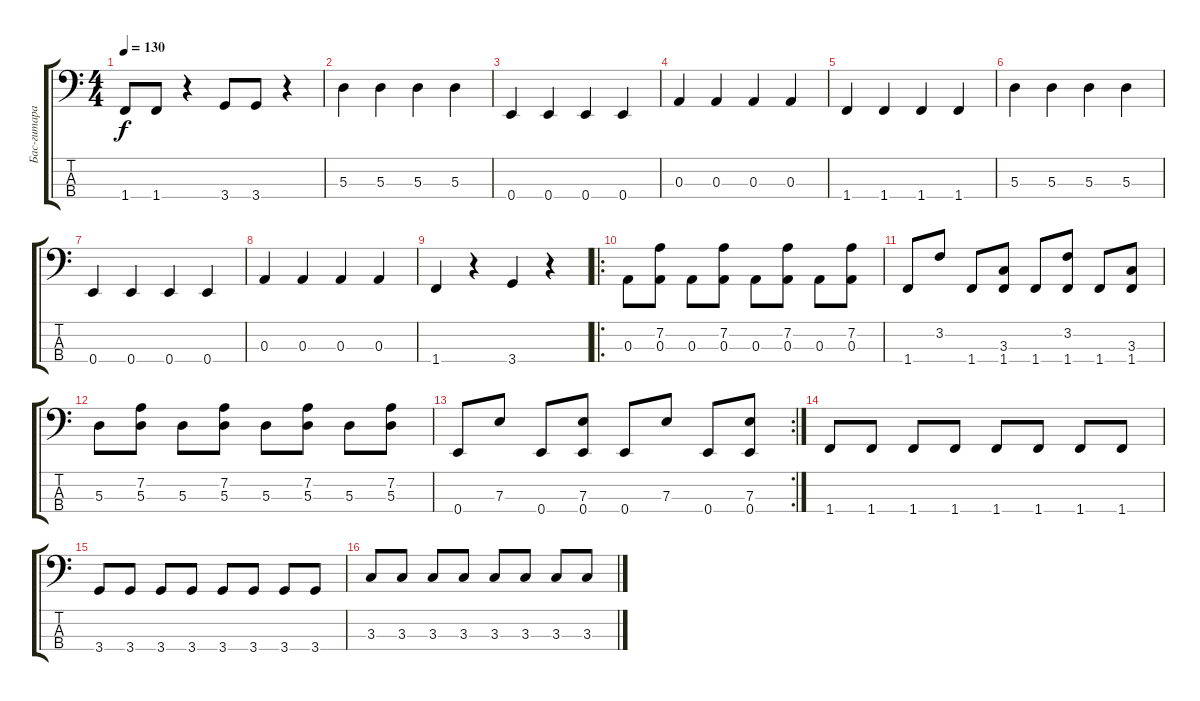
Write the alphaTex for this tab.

\track ("Бас-гитара" "Бас-гитара") {instrument slapbass2}
\staff {score tabs}
\tuning (G2 D2 A1 E1) {hide}
\ts (4 4)
\tempo 130
\clef f4
\ks c
1.4.8{dy f} 1.4.8 r.4 3.4.8 3.4.8 r.4 |
5.3.4 5.3.4 5.3.4 5.3.4 |
0.4.4 0.4.4 0.4.4 0.4.4 |
0.3.4 0.3.4 0.3.4 0.3.4 |
1.4.4 1.4.4 1.4.4 1.4.4 |
5.3.4 5.3.4 5.3.4 5.3.4 |
0.4.4 0.4.4 0.4.4 0.4.4 |
0.3.4 0.3.4 0.3.4 0.3.4 |
1.4.4 r.4 3.4.4 r.4 |
\ro
0.3.8 (7.2 0.3).8 0.3.8 (7.2 0.3).8 0.3.8 (7.2 0.3).8 0.3.8 (7.2 0.3).8 |
1.4.8 3.2.8 1.4.8 (3.3 1.4).8 1.4.8 (3.2 1.4).8 1.4.8 (3.3 1.4).8 |
5.3.8 (7.2 5.3).8 5.3.8 (7.2 5.3).8 5.3.8 (7.2 5.3).8 5.3.8 (7.2 5.3).8 |
\rc 2
0.4.8 7.3.8 0.4.8 (7.3 0.4).8 0.4.8 7.3.8 0.4.8 (7.3 0.4).8 |
1.4.8 1.4.8 1.4.8 1.4.8 1.4.8 1.4.8 1.4.8 1.4.8 |
3.4.8 3.4.8 3.4.8 3.4.8 3.4.8 3.4.8 3.4.8 3.4.8 |
3.3.8 3.3.8 3.3.8 3.3.8 3.3.8 3.3.8 3.3.8 3.3.8
